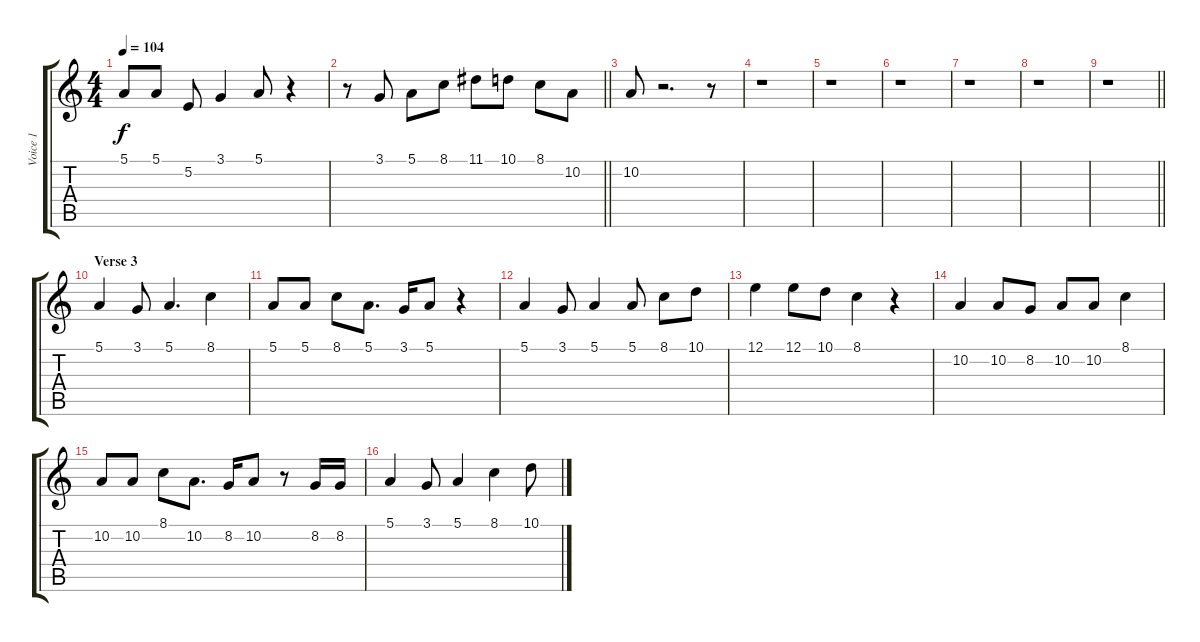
\track ("Voice 1" "Voice 1") {instrument lead2sawtooth}
\staff {score tabs}
\tuning (E4 B3 G3 D3 A2 E2) {hide}
\ts (4 4)
\tempo 104
\clef g2
\ks c
5.1{t}.8{dy f} 5.1.8 5.2.8 3.1.4 5.1.8 r.4 |
\barLineRight lightlight
r.8 3.1.8 5.1.8 8.1.8 11.1.8 10.1.8 8.1.8 10.2.8 |
10.2.8 r.2{d} r.8 |
r.1 |
r.1 |
r.1 |
r.1 |
r.1 |
\barLineRight lightlight
r.1 |
\section ("" "Verse 3")
5.1.4 3.1.8 5.1.4{d} 8.1.4 |
5.1.8 5.1.8 8.1.8 5.1.8{d} 3.1.16 5.1.8 r.4 |
5.1.4 3.1.8 5.1.4 5.1.8 8.1.8 10.1.8 |
12.1.4 12.1.8 10.1.8 8.1.4 r.4 |
10.2.4 10.2.8 8.2.8 10.2.8 10.2.8 8.1.4 |
10.2.8 10.2.8 8.1.8 10.2.8{d} 8.2.16 10.2.8 r.8 8.2.16 8.2.16 |
5.1.4 3.1.8 5.1.4 8.1.4 10.1.8
